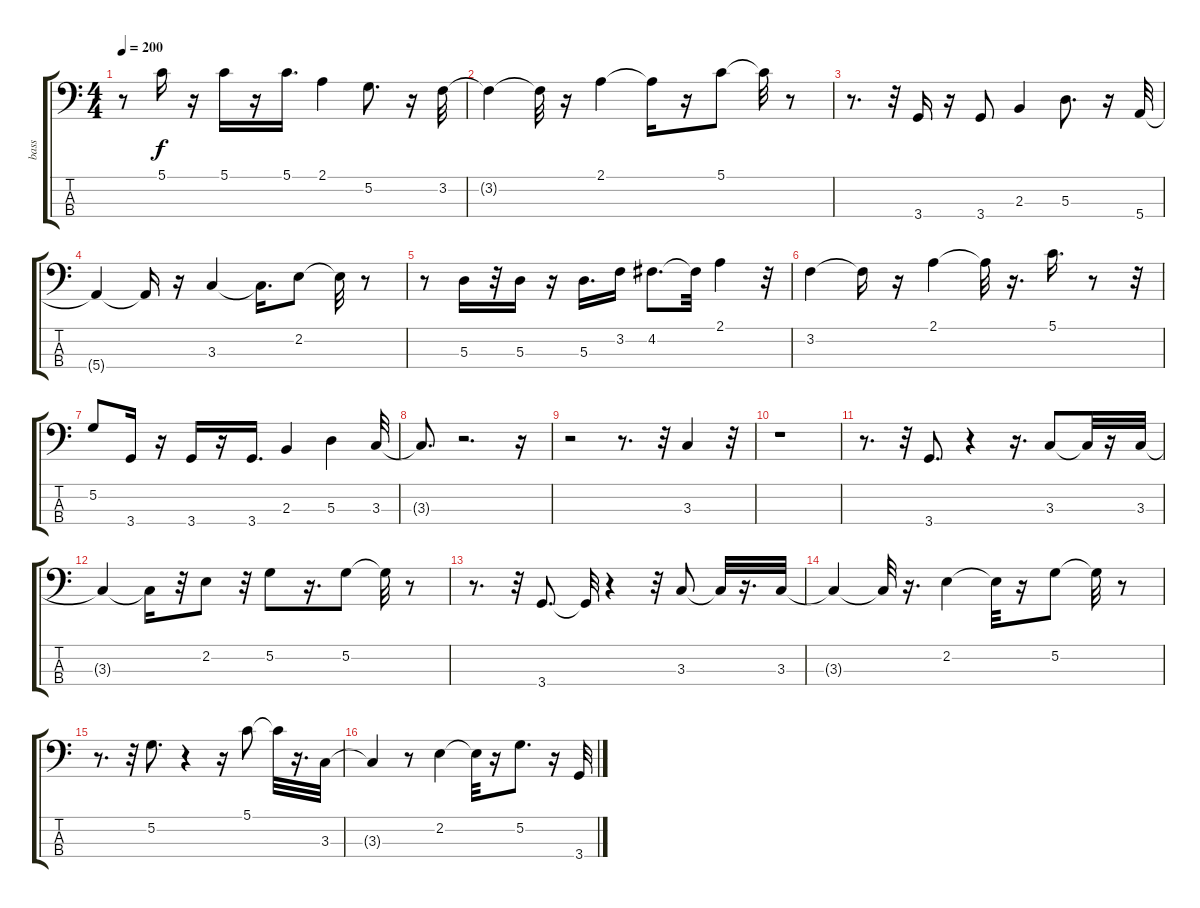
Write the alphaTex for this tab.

\track ("bass                " "bass      ") {instrument fretlessbass}
\staff {score tabs}
\tuning (G2 D2 A1 E1) {hide}
\ts (4 4)
\tempo 200
\clef f4
\ks c
r.8{dy f} 5.1.16 r.16 5.1.16 r.16 5.1.16{d} 2.1.4 5.2.8{d} r.16 3.2.32 |
3.2{t}.4 3.2{t}.32 r.16 2.1.4 2.1{t}.16 r.16 5.1.8 5.1{t}.32 r.8 |
r.8{d} r.32 3.4.16 r.16 3.4.8 2.3.4 5.3.8{d} r.16 5.4.32 |
5.4{t}.4 5.4{t}.16 r.16 3.3.4 3.3{t}.16{d} 2.2.8 2.2{t}.32 r.8 |
r.8 5.3.16 r.32 5.3.16 r.16 5.3.16{d} 3.2.16 4.2.8{d} 4.2{t}.32 2.1.4 r.32 |
3.2.4 3.2{t}.16 r.16 2.1.4 2.1{t}.32 r.16{d} 5.1.16{d} r.8 r.32 |
5.2.8 3.4.16 r.16 3.4.16 r.16 3.4.16{d} 2.3.4 5.3.4 3.3.32 |
3.3{t}.8{d} r.2{d} r.16 |
r.2 r.8{d} r.32 3.3.4 r.32 |
r.1 |
r.8{d} r.32 3.4.8{d} r.4 r.16{d} 3.3.8 3.3{t}.32 r.16 3.3.32 |
3.3{t}.4 3.3{t}.16 r.32 2.2.8 r.32 5.2.8 r.16{d} 5.2.8 5.2{t}.32 r.8 |
r.8{d} r.32 3.4.8{d} 3.4{t}.32 r.4 r.32 3.3.8 3.3{t}.32 r.16{d} 3.3.32 |
3.3{t}.4 3.3{t}.32 r.16{d} 2.2.4 2.2{t}.32 r.16 5.2.8 5.2{t}.32 r.8 |
r.8{d} r.32 5.2.8{d} r.4 r.16 5.1.8 5.1{t}.32 r.16{d} 3.3.32 |
3.3{t}.4 r.8 2.2.4 2.2{t}.32 r.16 5.2.8{d} r.16 3.4.32
